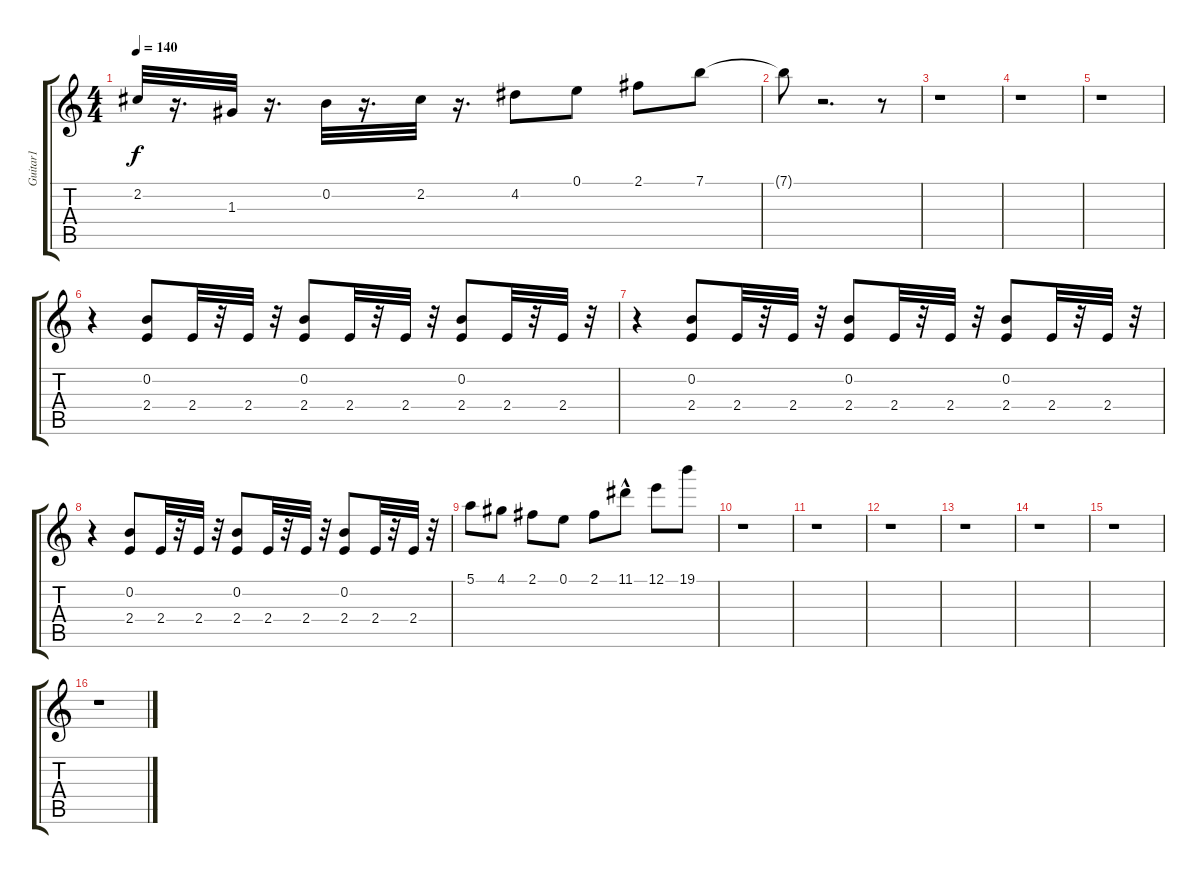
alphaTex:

\track ("Guitar1" "Guitar1") {instrument distortionguitar}
\staff {score tabs}
\tuning (E4 B3 G3 D3 A2 E2) {hide}
\ts (4 4)
\tempo 140
\clef g2
\ks c
2.2.32{dy f} r.16{d} 1.3.32 r.16{d} 0.2.32 r.16{d} 2.2.32 r.16{d} 4.2.8 0.1.8 2.1.8 7.1.8 |
7.1{t}.8 r.2{d} r.8 |
r.1 |
r.1 |
r.1 |
r.4 (0.2 2.4).8 2.4.32 r.32 2.4.32 r.32 (0.2 2.4).8 2.4.32 r.32 2.4.32 r.32 (0.2 2.4).8 2.4.32 r.32 2.4.32 r.32 |
r.4 (0.2 2.4).8 2.4.32 r.32 2.4.32 r.32 (0.2 2.4).8 2.4.32 r.32 2.4.32 r.32 (0.2 2.4).8 2.4.32 r.32 2.4.32 r.32 |
r.4 (0.2 2.4).8 2.4.32 r.32 2.4.32 r.32 (0.2 2.4).8 2.4.32 r.32 2.4.32 r.32 (0.2 2.4).8 2.4.32 r.32 2.4.32 r.32 |
5.1.8 4.1.8 2.1.8 0.1.8 2.1.8 11.1{hac}.8 12.1.8 19.1.8 |
r.1 |
r.1 |
r.1 |
r.1 |
r.1 |
r.1 |
r.1
